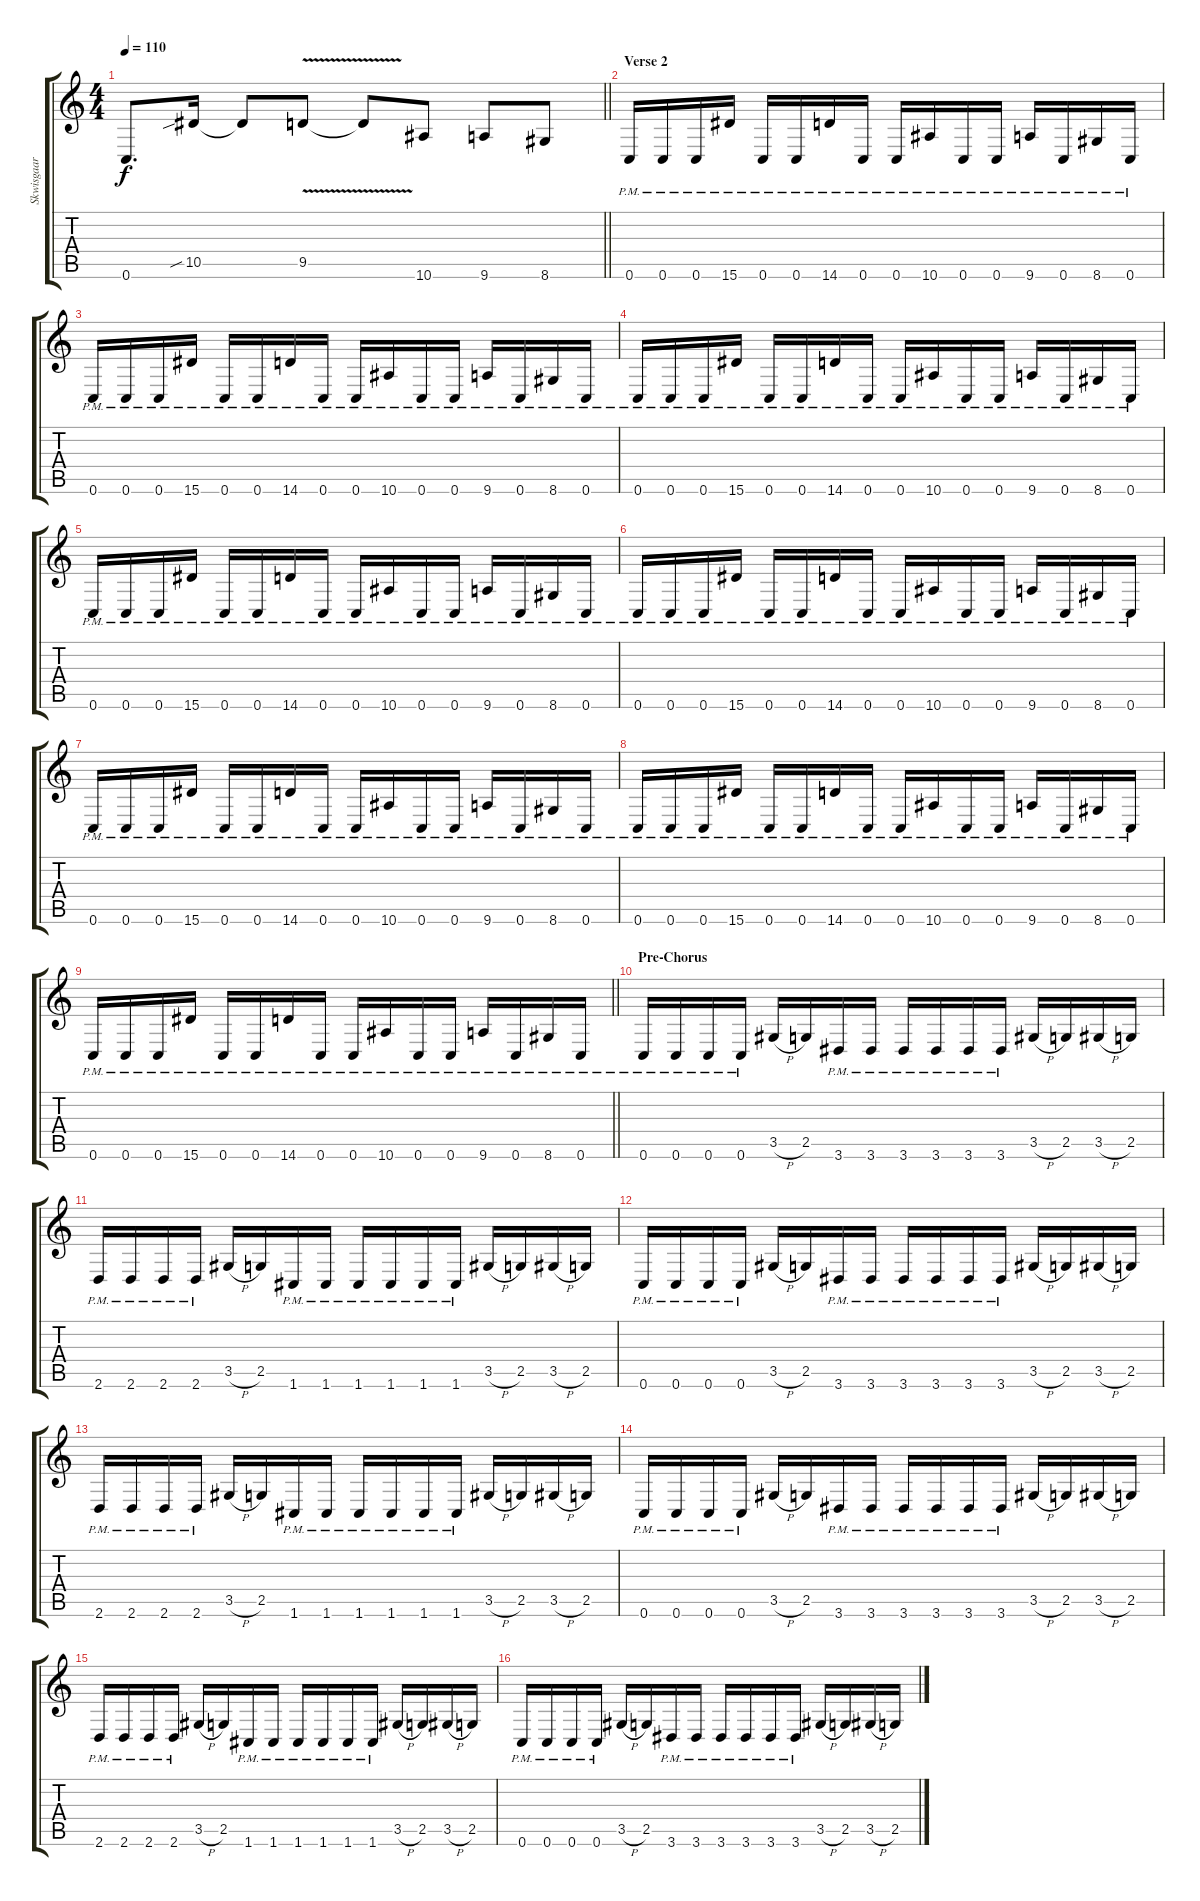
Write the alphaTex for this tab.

\track ("Skwisgaar Skwigelf (Lead Guitar 1)" "Skwisgaar ") {instrument distortionguitar}
\staff {score tabs}
\tuning (C4 G3 Eb3 Bb2 F2 C2) {hide}
\ts (4 4)
\tempo 110
\clef g2
\barLineRight lightlight
\ks c
0.6.8{d dy f} 10.5{sib}.16 10.5{t}.8 9.5{v}.8 9.5{t}.8 10.6.8 9.6.8 8.6.8 |
\section ("" "Verse 2")
0.6{pm}.16 0.6{pm}.16 0.6{pm}.16 15.6{pm}.16 0.6{pm}.16 0.6{pm}.16 14.6{pm}.16 0.6{pm}.16 0.6{pm}.16 10.6{pm}.16 0.6{pm}.16 0.6{pm}.16 9.6{pm}.16 0.6{pm}.16 8.6{pm}.16 0.6{pm}.16 |
0.6{pm}.16 0.6{pm}.16 0.6{pm}.16 15.6{pm}.16 0.6{pm}.16 0.6{pm}.16 14.6{pm}.16 0.6{pm}.16 0.6{pm}.16 10.6{pm}.16 0.6{pm}.16 0.6{pm}.16 9.6{pm}.16 0.6{pm}.16 8.6{pm}.16 0.6{pm}.16 |
0.6{pm}.16 0.6{pm}.16 0.6{pm}.16 15.6{pm}.16 0.6{pm}.16 0.6{pm}.16 14.6{pm}.16 0.6{pm}.16 0.6{pm}.16 10.6{pm}.16 0.6{pm}.16 0.6{pm}.16 9.6{pm}.16 0.6{pm}.16 8.6{pm}.16 0.6{pm}.16 |
0.6{pm}.16 0.6{pm}.16 0.6{pm}.16 15.6{pm}.16 0.6{pm}.16 0.6{pm}.16 14.6{pm}.16 0.6{pm}.16 0.6{pm}.16 10.6{pm}.16 0.6{pm}.16 0.6{pm}.16 9.6{pm}.16 0.6{pm}.16 8.6{pm}.16 0.6{pm}.16 |
0.6{pm}.16 0.6{pm}.16 0.6{pm}.16 15.6{pm}.16 0.6{pm}.16 0.6{pm}.16 14.6{pm}.16 0.6{pm}.16 0.6{pm}.16 10.6{pm}.16 0.6{pm}.16 0.6{pm}.16 9.6{pm}.16 0.6{pm}.16 8.6{pm}.16 0.6{pm}.16 |
0.6{pm}.16 0.6{pm}.16 0.6{pm}.16 15.6{pm}.16 0.6{pm}.16 0.6{pm}.16 14.6{pm}.16 0.6{pm}.16 0.6{pm}.16 10.6{pm}.16 0.6{pm}.16 0.6{pm}.16 9.6{pm}.16 0.6{pm}.16 8.6{pm}.16 0.6{pm}.16 |
0.6{pm}.16 0.6{pm}.16 0.6{pm}.16 15.6{pm}.16 0.6{pm}.16 0.6{pm}.16 14.6{pm}.16 0.6{pm}.16 0.6{pm}.16 10.6{pm}.16 0.6{pm}.16 0.6{pm}.16 9.6{pm}.16 0.6{pm}.16 8.6{pm}.16 0.6{pm}.16 |
\barLineRight lightlight
0.6{pm}.16 0.6{pm}.16 0.6{pm}.16 15.6{pm}.16 0.6{pm}.16 0.6{pm}.16 14.6{pm}.16 0.6{pm}.16 0.6{pm}.16 10.6{pm}.16 0.6{pm}.16 0.6{pm}.16 9.6{pm}.16 0.6{pm}.16 8.6{pm}.16 0.6{pm}.16 |
\section ("" "Pre-Chorus")
0.6{pm}.16 0.6{pm}.16 0.6{pm}.16 0.6{pm}.16 3.5{h}.16 2.5.16 3.6{pm}.16 3.6{pm}.16 3.6{pm}.16 3.6{pm}.16 3.6{pm}.16 3.6{pm}.16 3.5{h}.16 2.5.16 3.5{h}.16 2.5.16 |
2.6{pm}.16 2.6{pm}.16 2.6{pm}.16 2.6{pm}.16 3.5{h}.16 2.5.16 1.6{pm}.16 1.6{pm}.16 1.6{pm}.16 1.6{pm}.16 1.6{pm}.16 1.6{pm}.16 3.5{h}.16 2.5.16 3.5{h}.16 2.5.16 |
0.6{pm}.16 0.6{pm}.16 0.6{pm}.16 0.6{pm}.16 3.5{h}.16 2.5.16 3.6{pm}.16 3.6{pm}.16 3.6{pm}.16 3.6{pm}.16 3.6{pm}.16 3.6{pm}.16 3.5{h}.16 2.5.16 3.5{h}.16 2.5.16 |
2.6{pm}.16 2.6{pm}.16 2.6{pm}.16 2.6{pm}.16 3.5{h}.16 2.5.16 1.6{pm}.16 1.6{pm}.16 1.6{pm}.16 1.6{pm}.16 1.6{pm}.16 1.6{pm}.16 3.5{h}.16 2.5.16 3.5{h}.16 2.5.16 |
0.6{pm}.16 0.6{pm}.16 0.6{pm}.16 0.6{pm}.16 3.5{h}.16 2.5.16 3.6{pm}.16 3.6{pm}.16 3.6{pm}.16 3.6{pm}.16 3.6{pm}.16 3.6{pm}.16 3.5{h}.16 2.5.16 3.5{h}.16 2.5.16 |
2.6{pm}.16 2.6{pm}.16 2.6{pm}.16 2.6{pm}.16 3.5{h}.16 2.5.16 1.6{pm}.16 1.6{pm}.16 1.6{pm}.16 1.6{pm}.16 1.6{pm}.16 1.6{pm}.16 3.5{h}.16 2.5.16 3.5{h}.16 2.5.16 |
0.6{pm}.16 0.6{pm}.16 0.6{pm}.16 0.6{pm}.16 3.5{h}.16 2.5.16 3.6{pm}.16 3.6{pm}.16 3.6{pm}.16 3.6{pm}.16 3.6{pm}.16 3.6{pm}.16 3.5{h}.16 2.5.16 3.5{h}.16 2.5.16
